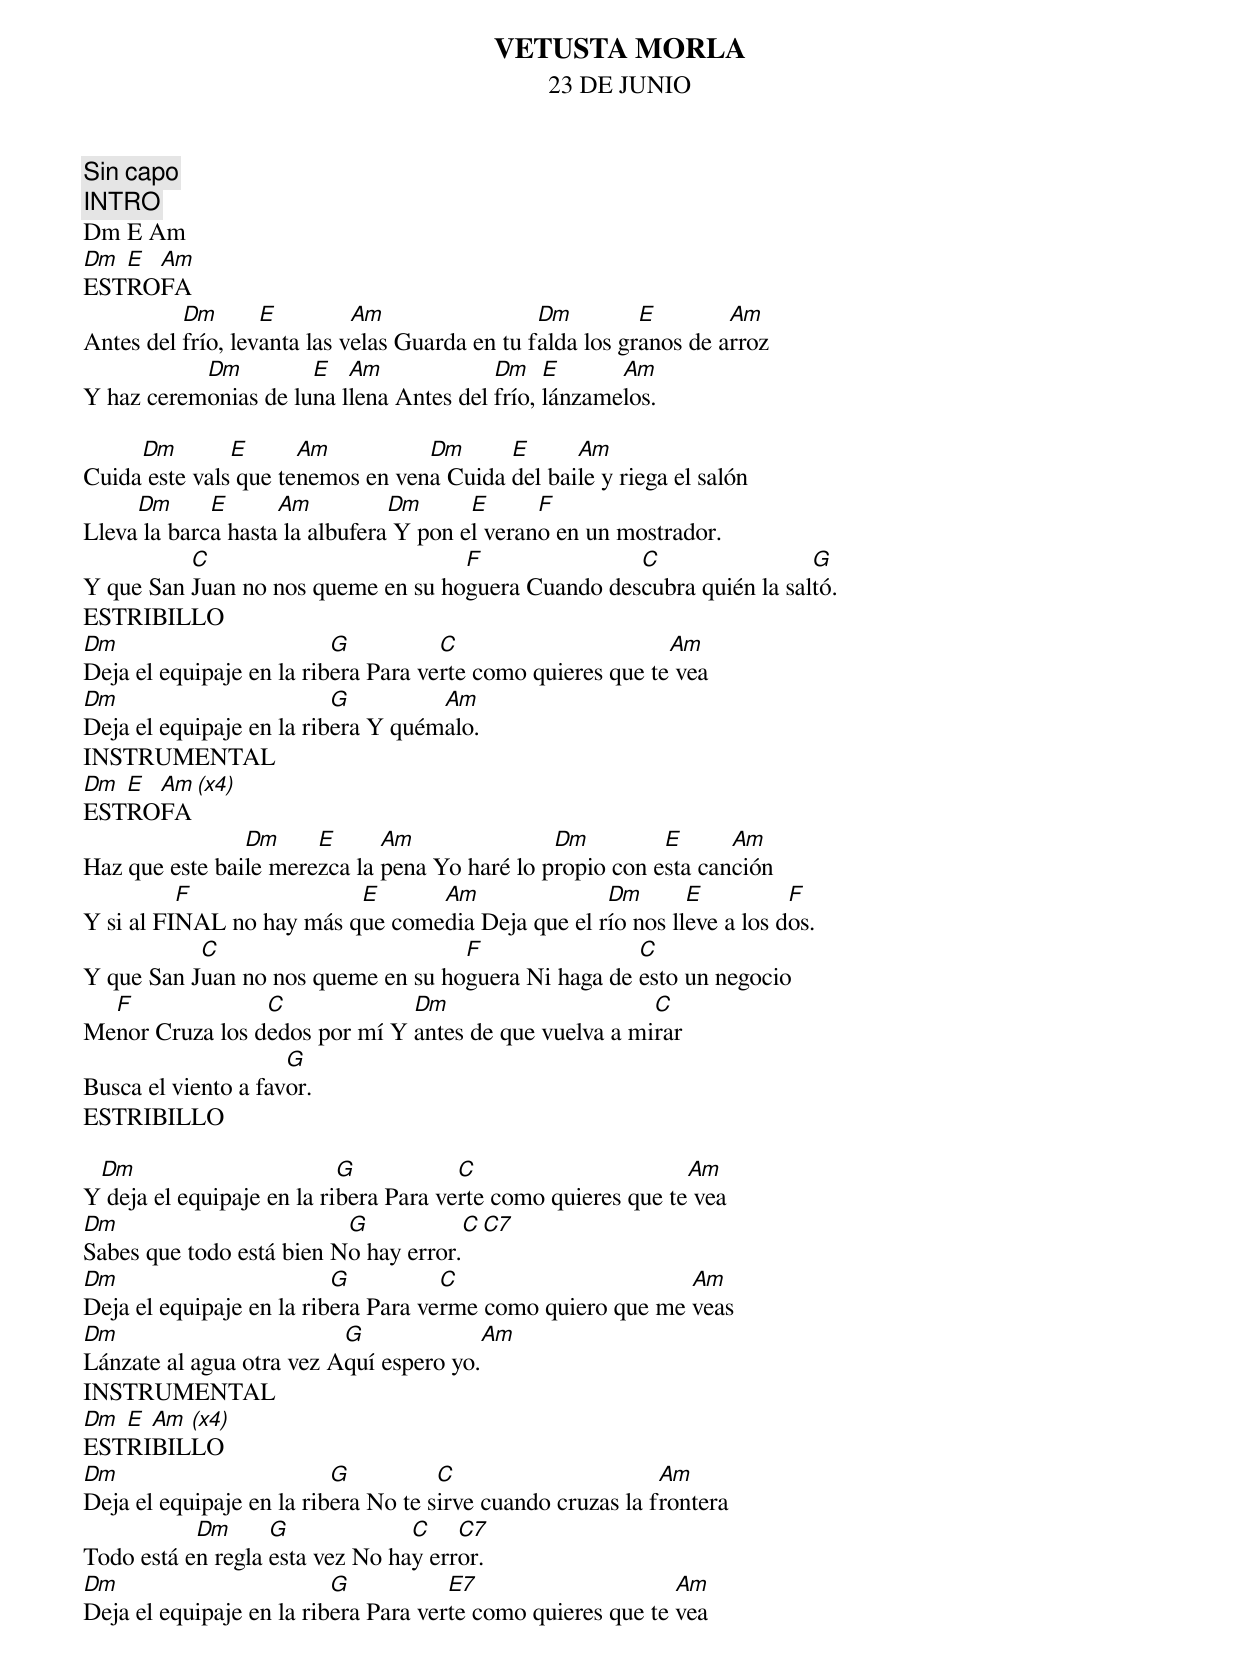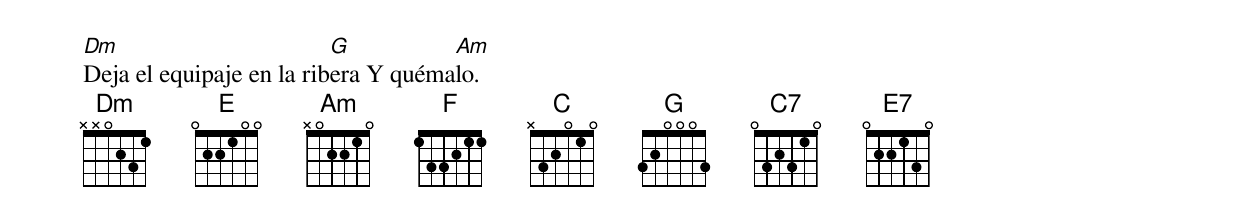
VETUSTA MORLA
23 DE JUNIO
Sin capo
INTRO
Dm E Am
Dm E Am
ESTROFA
          Dm       E         Am                 Dm         E        Am
Antes del frío, levanta las velas Guarda en tu falda los granos de arroz
           Dm         E   Am             Dm    E      Am
Y haz ceremonias de luna llena Antes del frío, lánzamelos.

     Dm        E      Am          Dm      E      Am
Cuida este vals que tenemos en vena Cuida del baile y riega el salón
     Dm      E      Am          Dm      E      F
Lleva la barca hasta la albufera Y pon el verano en un mostrador.
          C                         F               C                 G
Y que San Juan no nos queme en su hoguera Cuando descubra quién la saltó.
ESTRIBILLO
Dm                        G          C                      Am
Deja el equipaje en la ribera Para verte como quieres que te vea
Dm                        G         Am
Deja el equipaje en la ribera Y quémalo.
INSTRUMENTAL
Dm E Am (x4)
ESTROFA
                Dm     E      Am               Dm         E      Am
Haz que este baile merezca la pena Yo haré lo propio con esta canción
          F               E      Am               Dm       E          F
Y si al FINAL no hay más que comedia Deja que el río nos lleve a los dos.
           C                        F                C
Y que San Juan no nos queme en su hoguera Ni haga de esto un negocio
  F              C             Dm                      C
Menor Cruza los dedos por mí Y antes de que vuelva a mirar
                     G
Busca el viento a favor.
ESTRIBILLO

 Dm                        G           C                      Am
Y deja el equipaje en la ribera Para verte como quieres que te vea
Dm                        G             C    C7
Sabes que todo está bien No hay error.
Dm                        G          C                      Am
Deja el equipaje en la ribera Para verme como quiero que me veas
Dm                        G               Am
Lánzate al agua otra vez Aquí espero yo.
INSTRUMENTAL
Dm E Am (x4)
ESTRIBILLO
Dm                        G          C                      Am
Deja el equipaje en la ribera No te sirve cuando cruzas la frontera
           Dm      G             C    C7
Todo está en regla esta vez No hay error.
Dm                        G           E7                     Am
Deja el equipaje en la ribera Para verte como quieres que te vea
Dm                        G          Am
Deja el equipaje en la ribera Y quémalo.
